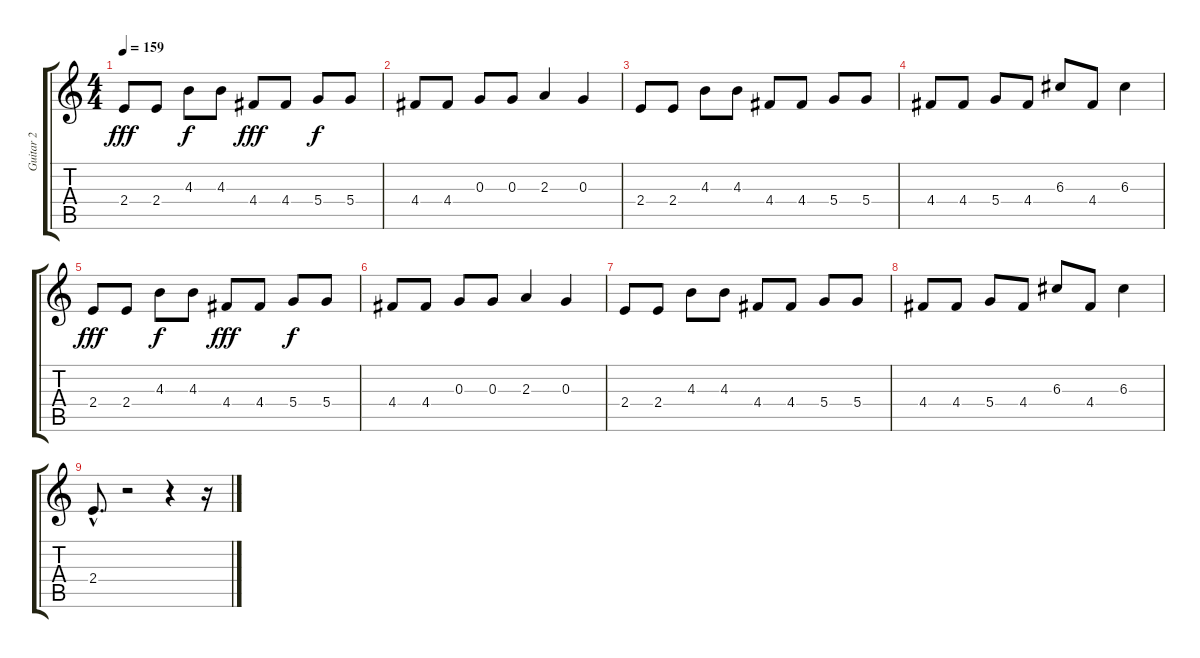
\track ("Guitar 2" "Guitar 2") {instrument electricguitarclean}
\staff {score tabs}
\tuning (E4 B3 G3 D3 A2 E2) {hide}
\ts (4 4)
\tempo 159
\clef g2
\ks c
2.4.8{dy fff} 2.4.8 4.3.8{dy f} 4.3.8 4.4.8{dy fff} 4.4.8 5.4.8{dy f} 5.4.8 |
4.4.8 4.4.8 0.3.8 0.3.8 2.3.4 0.3.4 |
2.4.8 2.4.8 4.3.8 4.3.8 4.4.8 4.4.8 5.4.8 5.4.8 |
4.4.8 4.4.8 5.4.8 4.4.8 6.3.8 4.4.8 6.3.4 |
2.4.8{dy fff} 2.4.8 4.3.8{dy f} 4.3.8 4.4.8{dy fff} 4.4.8 5.4.8{dy f} 5.4.8 |
4.4.8 4.4.8 0.3.8 0.3.8 2.3.4 0.3.4 |
2.4.8 2.4.8 4.3.8 4.3.8 4.4.8 4.4.8 5.4.8 5.4.8 |
4.4.8 4.4.8 5.4.8 4.4.8 6.3.8 4.4.8 6.3.4 |
2.4{hac}.8{d} r.2 r.4 r.16
